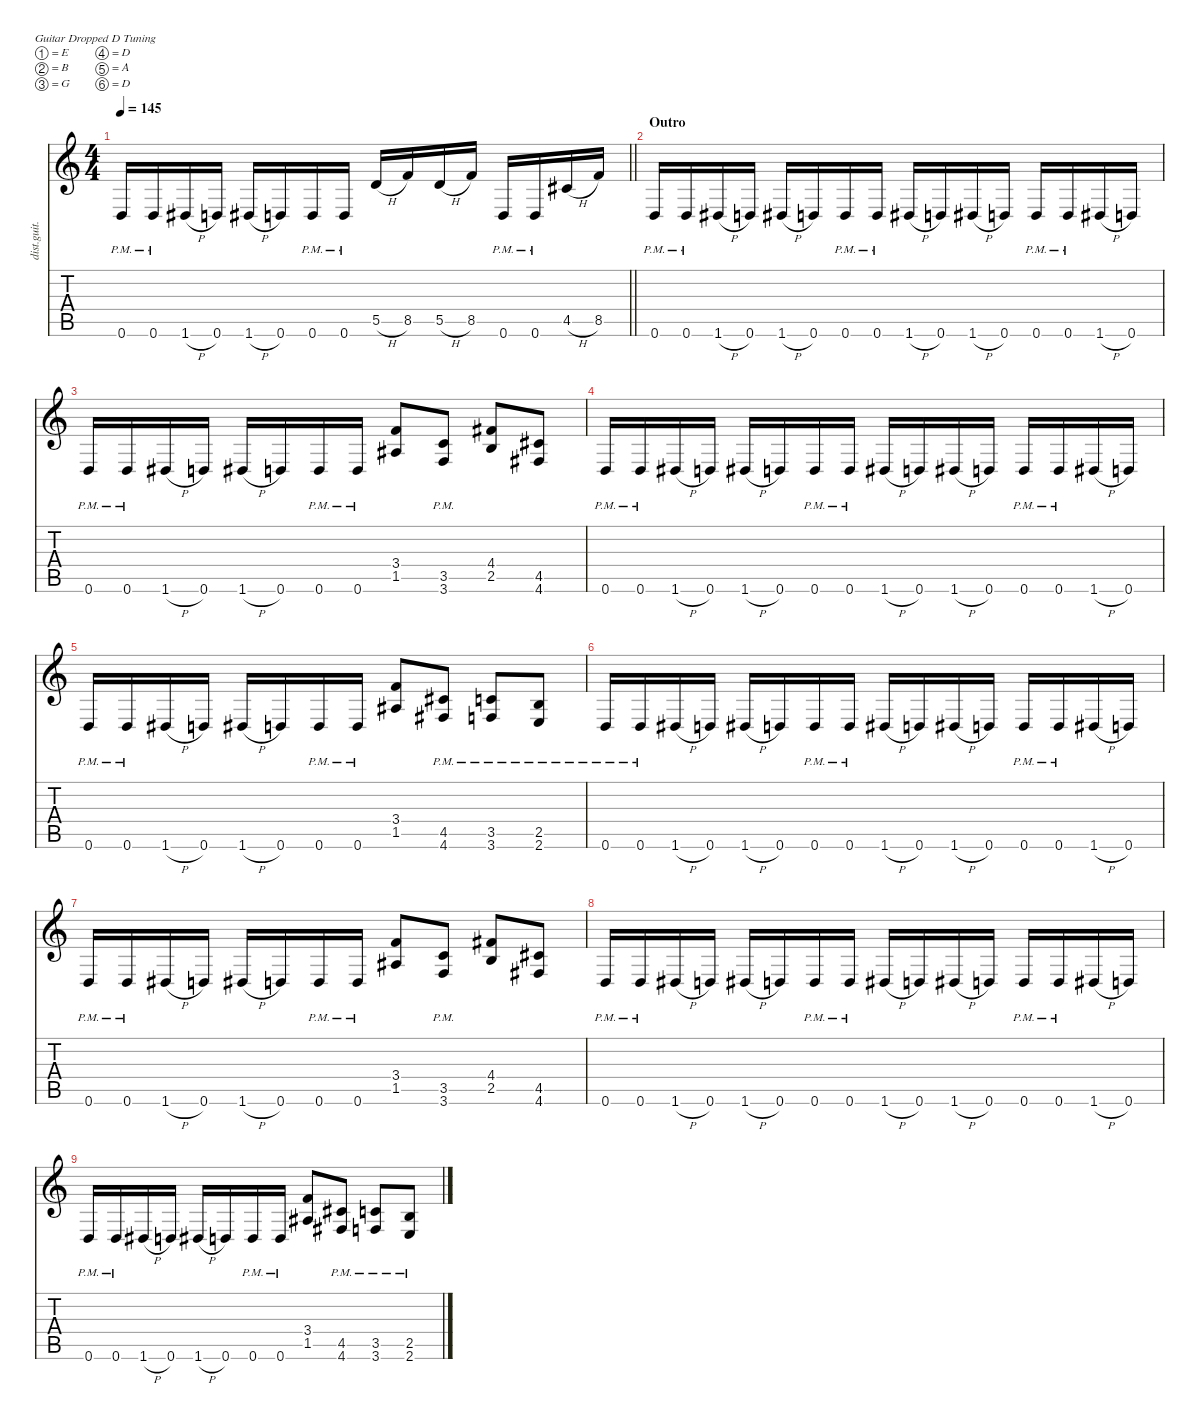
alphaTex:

\defaultSystemsLayout 4
\hideDynamics
\bracketExtendMode nobrackets
\otherSystemsTrackNameOrientation horizontal
\track ("Mark Morton - Rhythm" "dist.guit.") {instrument distortionguitar}
\staff {score tabs}
\tuning (E4 B3 G3 D3 A2 D2)
\ts (4 4)
\tempo 145
\clef g2
\barLineRight lightlight
\ks c
0.6{pm}.16{dy f beam Up} 0.6{pm}.16{beam Up} 1.6{h acc #}.16{beam Up} 0.6.16{beam Up} 1.6{h acc #}.16{beam Up} 0.6.16{beam Up} 0.6{pm}.16{beam Up} 0.6{pm}.16{beam Up} 5.5{h}.16{beam Up} 8.5.16{beam Up} 5.5{h}.16{beam Up} 8.5.16{beam Up} 0.6{pm}.16{beam Up} 0.6{pm}.16{beam Up} 4.5{h acc #}.16{beam Up} 8.5.16{beam Up} |
\section ("" "Outro")
0.6{pm}.16{beam Up} 0.6{pm}.16{beam Up} 1.6{h acc #}.16{beam Up} 0.6.16{beam Up} 1.6{h acc #}.16{beam Up} 0.6.16{beam Up} 0.6{pm}.16{beam Up} 0.6{pm}.16{beam Up} 1.6{h acc #}.16{beam Up} 0.6.16{beam Up} 1.6{h acc #}.16{beam Up} 0.6.16{beam Up} 0.6{pm}.16{beam Up} 0.6{pm}.16{beam Up} 1.6{h acc #}.16{beam Up} 0.6.16{beam Up} |
0.6{pm}.16{beam Up} 0.6{pm}.16{beam Up} 1.6{h acc #}.16{beam Up} 0.6.16{beam Up} 1.6{h acc #}.16{beam Up} 0.6.16{beam Up} 0.6{pm}.16{beam Up} 0.6{pm}.16{beam Up} (3.4 1.5{acc #}).8{beam Up} (3.5{pm} 3.6{pm}).8{beam Up} (4.4{acc #} 2.5).8{beam Up} (4.5{acc #} 4.6{acc #}).8{beam Up} |
0.6{pm}.16{beam Up} 0.6{pm}.16{beam Up} 1.6{h acc #}.16{beam Up} 0.6.16{beam Up} 1.6{h acc #}.16{beam Up} 0.6.16{beam Up} 0.6{pm}.16{beam Up} 0.6{pm}.16{beam Up} 1.6{h acc #}.16{beam Up} 0.6.16{beam Up} 1.6{h acc #}.16{beam Up} 0.6.16{beam Up} 0.6{pm}.16{beam Up} 0.6{pm}.16{beam Up} 1.6{h acc #}.16{beam Up} 0.6.16{beam Up} |
0.6{pm}.16{beam Up} 0.6{pm}.16{beam Up} 1.6{h acc #}.16{beam Up} 0.6.16{beam Up} 1.6{h acc #}.16{beam Up} 0.6.16{beam Up} 0.6{pm}.16{beam Up} 0.6{pm}.16{beam Up} (3.4 1.5{acc #}).8{beam Up} (4.5{pm acc #} 4.6{pm acc #}).8{beam Up} (3.5{pm} 3.6{pm}).8{beam Up} (2.5{pm} 2.6{pm}).8{beam Up} |
0.6{pm}.16{beam Up} 0.6{pm}.16{beam Up} 1.6{h acc #}.16{beam Up} 0.6.16{beam Up} 1.6{h acc #}.16{beam Up} 0.6.16{beam Up} 0.6{pm}.16{beam Up} 0.6{pm}.16{beam Up} 1.6{h acc #}.16{beam Up} 0.6.16{beam Up} 1.6{h acc #}.16{beam Up} 0.6.16{beam Up} 0.6{pm}.16{beam Up} 0.6{pm}.16{beam Up} 1.6{h acc #}.16{beam Up} 0.6.16{beam Up} |
0.6{pm}.16{beam Up} 0.6{pm}.16{beam Up} 1.6{h acc #}.16{beam Up} 0.6.16{beam Up} 1.6{h acc #}.16{beam Up} 0.6.16{beam Up} 0.6{pm}.16{beam Up} 0.6{pm}.16{beam Up} (3.4 1.5{acc #}).8{beam Up} (3.5{pm} 3.6{pm}).8{beam Up} (4.4{acc #} 2.5).8{beam Up} (4.5{acc #} 4.6{acc #}).8{beam Up} |
0.6{pm}.16{beam Up} 0.6{pm}.16{beam Up} 1.6{h acc #}.16{beam Up} 0.6.16{beam Up} 1.6{h acc #}.16{beam Up} 0.6.16{beam Up} 0.6{pm}.16{beam Up} 0.6{pm}.16{beam Up} 1.6{h acc #}.16{beam Up} 0.6.16{beam Up} 1.6{h acc #}.16{beam Up} 0.6.16{beam Up} 0.6{pm}.16{beam Up} 0.6{pm}.16{beam Up} 1.6{h acc #}.16{beam Up} 0.6.16{beam Up} |
0.6{pm}.16{beam Up} 0.6{pm}.16{beam Up} 1.6{h acc #}.16{beam Up} 0.6.16{beam Up} 1.6{h acc #}.16{beam Up} 0.6.16{beam Up} 0.6{pm}.16{beam Up} 0.6{pm}.16{beam Up} (3.4 1.5{acc #}).8{beam Up} (4.5{pm acc #} 4.6{pm acc #}).8{beam Up} (3.5{pm} 3.6{pm}).8{beam Up} (2.5{pm} 2.6{pm}).8{beam Up}
